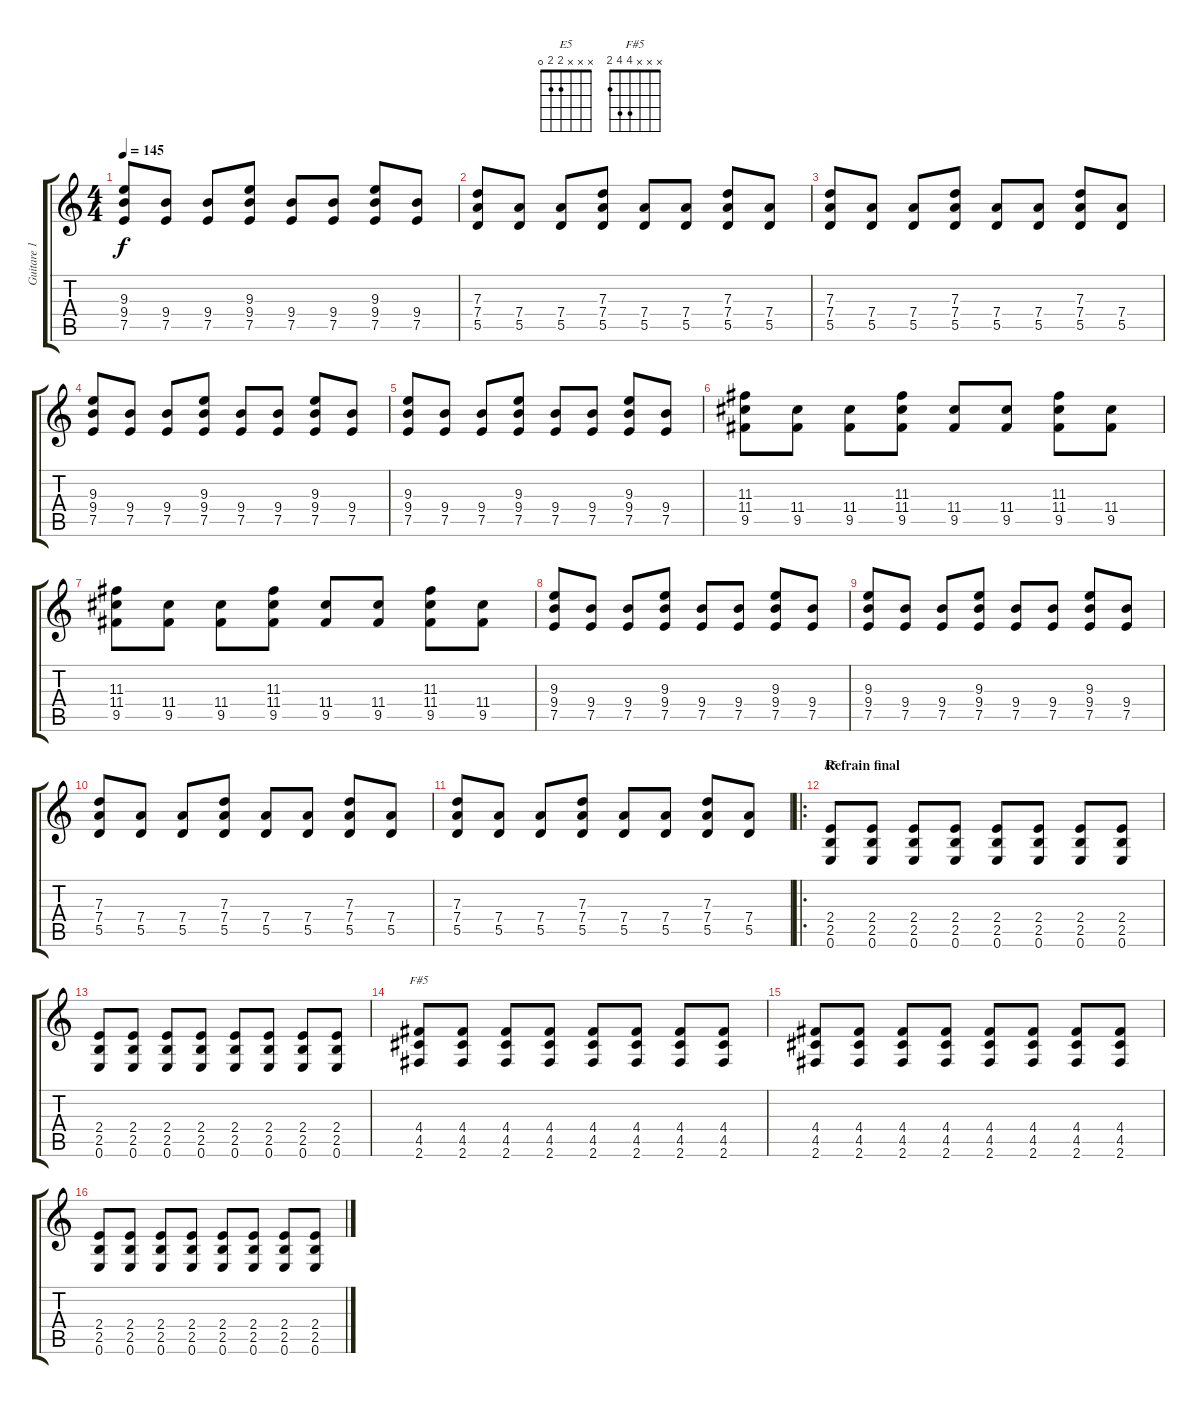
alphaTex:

\track ("Guitare 1" "Guitare 1") {instrument distortionguitar}
\staff {score tabs}
\tuning (E4 B3 G3 D3 A2 E2) {hide}
\chord ("E5" x x x 2 2 0)
\chord ("F#5" x x x 4 4 2)
\ts (4 4)
\tempo 145
\clef g2
\ks c
(9.3 9.4 7.5).8{dy f} (9.4 7.5).8 (9.4 7.5).8 (9.3 9.4 7.5).8 (9.4 7.5).8 (9.4 7.5).8 (9.3 9.4 7.5).8 (9.4 7.5).8 |
(7.3 7.4 5.5).8 (7.4 5.5).8 (7.4 5.5).8 (7.3 7.4 5.5).8 (7.4 5.5).8 (7.4 5.5).8 (7.3 7.4 5.5).8 (7.4 5.5).8 |
(7.3 7.4 5.5).8 (7.4 5.5).8 (7.4 5.5).8 (7.3 7.4 5.5).8 (7.4 5.5).8 (7.4 5.5).8 (7.3 7.4 5.5).8 (7.4 5.5).8 |
(9.3 9.4 7.5).8{volume 10 instrument electricguitarmuted} (9.4 7.5).8 (9.4 7.5).8 (9.3 9.4 7.5).8 (9.4 7.5).8 (9.4 7.5).8 (9.3 9.4 7.5).8 (9.4 7.5).8 |
(9.3 9.4 7.5).8 (9.4 7.5).8 (9.4 7.5).8 (9.3 9.4 7.5).8 (9.4 7.5).8 (9.4 7.5).8 (9.3 9.4 7.5).8 (9.4 7.5).8 |
(11.3 11.4 9.5).8 (11.4 9.5).8 (11.4 9.5).8 (11.3 11.4 9.5).8 (11.4 9.5).8 (11.4 9.5).8 (11.3 11.4 9.5).8 (11.4 9.5).8 |
(11.3 11.4 9.5).8 (11.4 9.5).8 (11.4 9.5).8 (11.3 11.4 9.5).8 (11.4 9.5).8 (11.4 9.5).8 (11.3 11.4 9.5).8 (11.4 9.5).8 |
(9.3 9.4 7.5).8 (9.4 7.5).8 (9.4 7.5).8 (9.3 9.4 7.5).8 (9.4 7.5).8 (9.4 7.5).8 (9.3 9.4 7.5).8 (9.4 7.5).8 |
(9.3 9.4 7.5).8 (9.4 7.5).8 (9.4 7.5).8 (9.3 9.4 7.5).8 (9.4 7.5).8 (9.4 7.5).8 (9.3 9.4 7.5).8 (9.4 7.5).8 |
(7.3 7.4 5.5).8 (7.4 5.5).8 (7.4 5.5).8 (7.3 7.4 5.5).8 (7.4 5.5).8 (7.4 5.5).8 (7.3 7.4 5.5).8 (7.4 5.5).8 |
(7.3 7.4 5.5).8 (7.4 5.5).8 (7.4 5.5).8 (7.3 7.4 5.5).8 (7.4 5.5).8 (7.4 5.5).8 (7.3 7.4 5.5).8 (7.4 5.5).8 |
\ro
\section ("" "Refrain final")
(2.4 2.5 0.6).8{ch "E5" volume 16 instrument distortionguitar} (2.4 2.5 0.6).8 (2.4 2.5 0.6).8 (2.4 2.5 0.6).8 (2.4 2.5 0.6).8 (2.4 2.5 0.6).8 (2.4 2.5 0.6).8 (2.4 2.5 0.6).8 |
(2.4 2.5 0.6).8 (2.4 2.5 0.6).8 (2.4 2.5 0.6).8 (2.4 2.5 0.6).8 (2.4 2.5 0.6).8 (2.4 2.5 0.6).8 (2.4 2.5 0.6).8 (2.4 2.5 0.6).8 |
(4.4 4.5 2.6).8{ch "F#5"} (4.4 4.5 2.6).8 (4.4 4.5 2.6).8 (4.4 4.5 2.6).8 (4.4 4.5 2.6).8 (4.4 4.5 2.6).8 (4.4 4.5 2.6).8 (4.4 4.5 2.6).8 |
(4.4 4.5 2.6).8 (4.4 4.5 2.6).8 (4.4 4.5 2.6).8 (4.4 4.5 2.6).8 (4.4 4.5 2.6).8 (4.4 4.5 2.6).8 (4.4 4.5 2.6).8 (4.4 4.5 2.6).8 |
(2.4 2.5 0.6).8 (2.4 2.5 0.6).8 (2.4 2.5 0.6).8 (2.4 2.5 0.6).8 (2.4 2.5 0.6).8 (2.4 2.5 0.6).8 (2.4 2.5 0.6).8 (2.4 2.5 0.6).8
